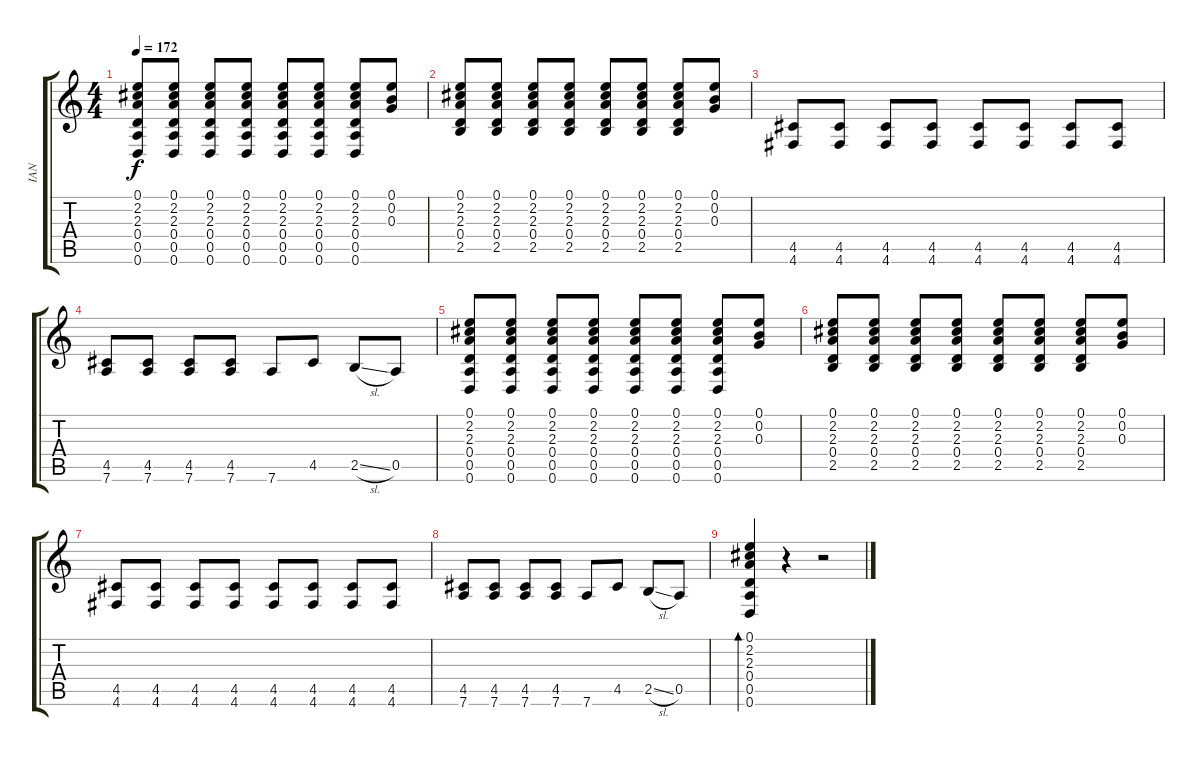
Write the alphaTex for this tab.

\track ("IAN" "IAN") {instrument distortionguitar}
\staff {score tabs}
\tuning (E4 B3 G3 D3 A2 D2) {hide}
\ts (4 4)
\tempo 172
\clef g2
\ks c
(0.1 2.2 2.3 0.4 0.5 0.6).8{dy f} (0.1 2.2 2.3 0.4 0.5 0.6).8 (0.1 2.2 2.3 0.4 0.5 0.6).8 (0.1 2.2 2.3 0.4 0.5 0.6).8 (0.1 2.2 2.3 0.4 0.5 0.6).8 (0.1 2.2 2.3 0.4 0.5 0.6).8 (0.1 2.2 2.3 0.4 0.5 0.6).8 (0.1 0.2 0.3).8 |
(0.1 2.2 2.3 0.4 2.5).8 (0.1 2.2 2.3 0.4 2.5).8 (0.1 2.2 2.3 0.4 2.5).8 (0.1 2.2 2.3 0.4 2.5).8 (0.1 2.2 2.3 0.4 2.5).8 (0.1 2.2 2.3 0.4 2.5).8 (0.1 2.2 2.3 0.4 2.5).8 (0.1 0.2 0.3).8 |
(4.5 4.6).8 (4.5 4.6).8 (4.5 4.6).8 (4.5 4.6).8 (4.5 4.6).8 (4.5 4.6).8 (4.5 4.6).8 (4.5 4.6).8 |
(4.5 7.6).8 (4.5 7.6).8 (4.5 7.6).8 (4.5 7.6).8 7.6.8 4.5.8 2.5{sl}.8 0.5.8 |
(0.1 2.2 2.3 0.4 0.5 0.6).8 (0.1 2.2 2.3 0.4 0.5 0.6).8 (0.1 2.2 2.3 0.4 0.5 0.6).8 (0.1 2.2 2.3 0.4 0.5 0.6).8 (0.1 2.2 2.3 0.4 0.5 0.6).8 (0.1 2.2 2.3 0.4 0.5 0.6).8 (0.1 2.2 2.3 0.4 0.5 0.6).8 (0.1 0.2 0.3).8 |
(0.1 2.2 2.3 0.4 2.5).8 (0.1 2.2 2.3 0.4 2.5).8 (0.1 2.2 2.3 0.4 2.5).8 (0.1 2.2 2.3 0.4 2.5).8 (0.1 2.2 2.3 0.4 2.5).8 (0.1 2.2 2.3 0.4 2.5).8 (0.1 2.2 2.3 0.4 2.5).8 (0.1 0.2 0.3).8 |
(4.5 4.6).8 (4.5 4.6).8 (4.5 4.6).8 (4.5 4.6).8 (4.5 4.6).8 (4.5 4.6).8 (4.5 4.6).8 (4.5 4.6).8 |
(4.5 7.6).8 (4.5 7.6).8 (4.5 7.6).8 (4.5 7.6).8 7.6.8 4.5.8 2.5{sl}.8 0.5.8 |
(0.1 2.2 2.3 0.4 0.5 0.6).4{bd 60} r.4 r.2
